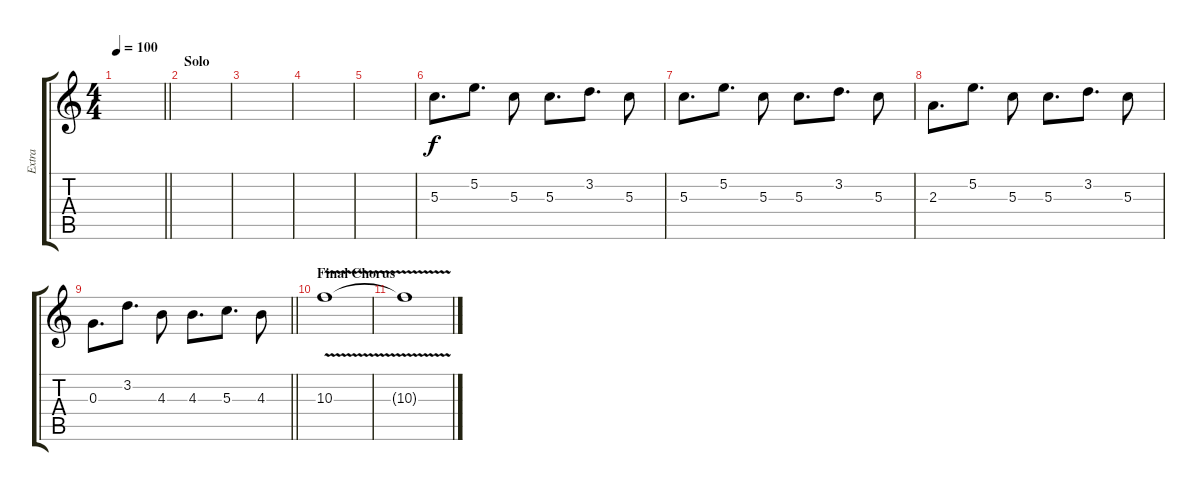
\track ("Extra" "Extra") {instrument electricguitarclean}
\staff {score tabs}
\tuning (E4 B3 G3 D3 A2 E2) {hide}
\ts (4 4)
\tempo 100
\clef g2
\barLineRight lightlight
\ks c
|
\section ("" "Solo")
|
|
|
|
5.3.8{d} 5.2.8{d} 5.3.8 5.3.8{d} 3.2.8{d} 5.3.8 |
5.3.8{d} 5.2.8{d} 5.3.8 5.3.8{d} 3.2.8{d} 5.3.8 |
2.3.8{d} 5.2.8{d} 5.3.8 5.3.8{d} 3.2.8{d} 5.3.8 |
\barLineRight lightlight
0.3.8{d} 3.2.8{d} 4.3.8 4.3.8{d} 5.3.8{d} 4.3.8 |
\section ("" "Final Chorus")
10.3{v}.1{instrument distortionguitar} |
10.3{t}.1
